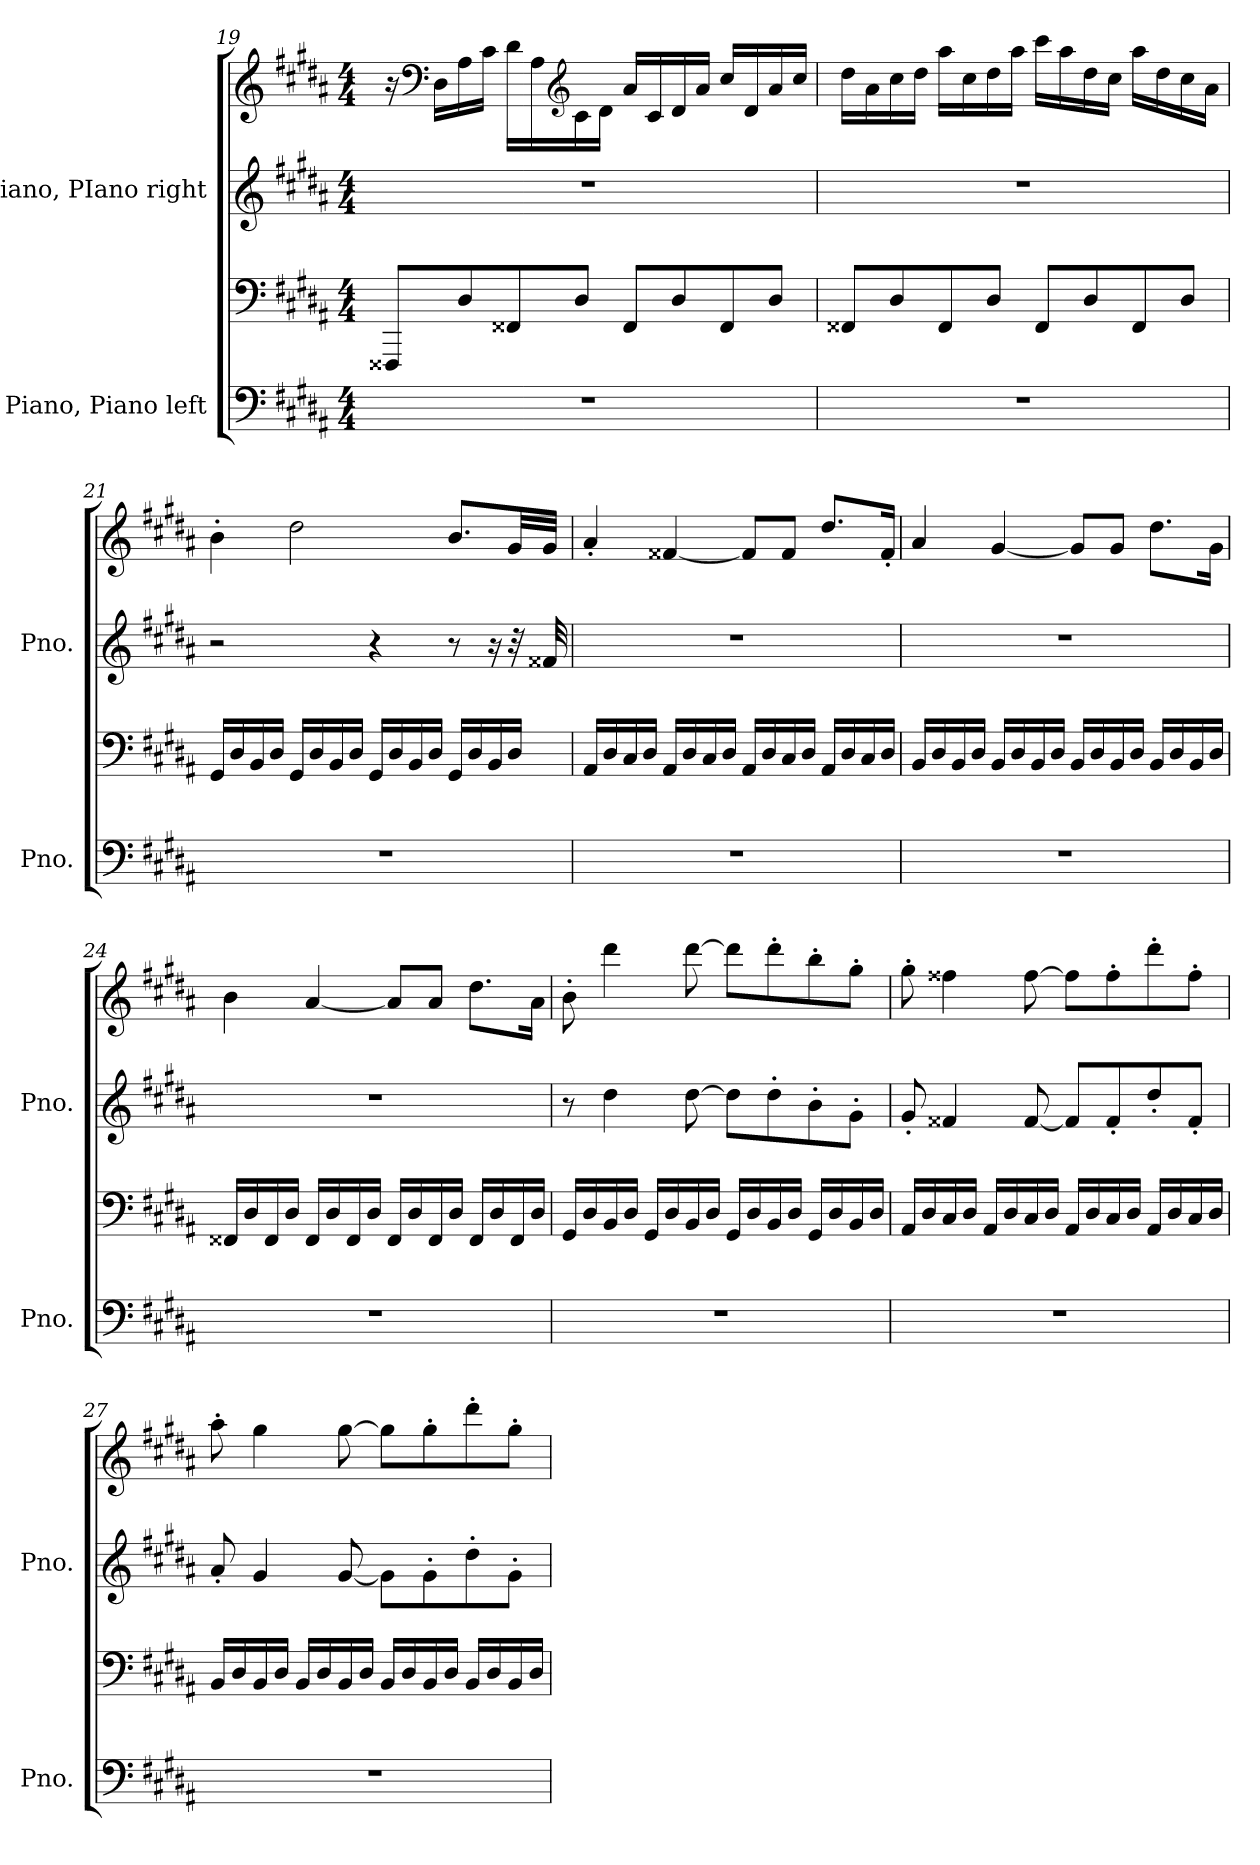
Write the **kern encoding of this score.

**kern	**kern	**kern	**kern
*part2	*part2	*part1	*part1
*staff4	*staff3	*staff2	*staff1
*I"Piano, Piano left	*	*I"Piano, PIano right	*
*I'Pno.	*	*I'Pno.	*
!!LO:PB:g=z
*clefF4	*clefF4	*clefG2	*clefG2
*k[f#c#g#d#a#]	*k[f#c#g#d#a#]	*k[f#c#g#d#a#]	*k[f#c#g#d#a#]
*M4/4	*M4/4	*M4/4	*M4/4
=19	=19	=19	=19
1r	8FFF##X/L	1r	16r
*	*	*	*clefF4
.	.	.	16D#\LL
.	8D#/	.	16A#\
.	.	.	16c#\JJ
.	8FF##X/	.	16d#\LL
.	.	.	16A#\
*	*	*	*clefG2
.	8D#/J	.	16c#\
.	.	.	16d#\JJ
.	8FF##/L	.	16a#/LL
.	.	.	16c#/
.	8D#/	.	16d#/
.	.	.	16a#/JJ
.	8FF##/	.	16cc#/LL
.	.	.	16d#/
.	8D#/J	.	16a#/
.	.	.	16cc#/JJ
=20	=20	=20	=20
1r	8FF##X/L	1r	16dd#\LL
.	.	.	16a#\
.	8D#/	.	16cc#\
.	.	.	16dd#\JJ
.	8FF##/	.	16aa#\LL
.	.	.	16cc#\
.	8D#/J	.	16dd#\
.	.	.	16aa#\JJ
.	8FF##/L	.	16ccc#\LL
.	.	.	16aa#\
.	8D#/	.	16dd#\
.	.	.	16cc#\JJ
.	8FF##/	.	16aa#\LL
.	.	.	16dd#\
.	8D#/J	.	16cc#\
.	.	.	16a#\JJ
!!LO:LB:g=z
=21	=21	=21	=21
1r	16GG#/LL	2r	4b'\
.	16D#/	.	.
.	16BB/	.	.
.	16D#/JJ	.	.
.	16GG#/LL	.	2dd#\
.	16D#/	.	.
.	16BB/	.	.
.	16D#/JJ	.	.
.	16GG#/LL	4r	.
.	16D#/	.	.
.	16BB/	.	.
.	16D#/JJ	.	.
.	16GG#/LL	8r	8.b/L
.	16D#/	.	.
.	16BB/	16r	.
.	16D#/JJ	32r	32g#/LL
.	.	32f##X/	32g#/JJJ
=22	=22	=22	=22
1r	16AA#/LL	1r	4a#'/
.	16D#/	.	.
.	16C#/	.	.
.	16D#/JJ	.	.
.	16AA#/LL	.	[4f##X/
.	16D#/	.	.
.	16C#/	.	.
.	16D#/JJ	.	.
.	16AA#/LL	.	8f##/L]
.	16D#/	.	.
.	16C#/	.	8f##/J
.	16D#/JJ	.	.
.	16AA#/LL	.	8.dd#/L
.	16D#/	.	.
.	16C#/	.	.
.	16D#/JJ	.	16f##'/Jk
!!LO:LB:g=z
=23	=23	=23	=23
1r	16BB/LL	1r	4a#/
.	16D#/	.	.
.	16BB/	.	.
.	16D#/JJ	.	.
.	16BB/LL	.	[4g#/
.	16D#/	.	.
.	16BB/	.	.
.	16D#/JJ	.	.
.	16BB/LL	.	8g#/L]
.	16D#/	.	.
.	16BB/	.	8g#/J
.	16D#/JJ	.	.
.	16BB/LL	.	8.dd#\L
.	16D#/	.	.
.	16BB/	.	.
.	16D#/JJ	.	16g#\Jk
=24	=24	=24	=24
1r	16FF##X/LL	1r	4b\
.	16D#/	.	.
.	16FF##/	.	.
.	16D#/JJ	.	.
.	16FF##/LL	.	[4a#/
.	16D#/	.	.
.	16FF##/	.	.
.	16D#/JJ	.	.
.	16FF##/LL	.	8a#/L]
.	16D#/	.	.
.	16FF##/	.	8a#/J
.	16D#/JJ	.	.
.	16FF##/LL	.	8.dd#\L
.	16D#/	.	.
.	16FF##/	.	.
.	16D#/JJ	.	16a#\Jk
!!LO:PB:g=z
=25	=25	=25	=25
1r	16GG#/LL	8r	8b'\
.	16D#/	.	.
.	16BB/	4dd#\	4ddd#\
.	16D#/JJ	.	.
.	16GG#/LL	.	.
.	16D#/	.	.
.	16BB/	[8dd#\	[8ddd#\
.	16D#/JJ	.	.
.	16GG#/LL	8dd#\L]	8ddd#\L]
.	16D#/	.	.
.	16BB/	8dd#'\	8ddd#'\
.	16D#/JJ	.	.
.	16GG#/LL	8b'\	8bb'\
.	16D#/	.	.
.	16BB/	8g#'\J	8gg#'\J
.	16D#/JJ	.	.
=26	=26	=26	=26
1r	16AA#/LL	8g#'/	8gg#'\
.	16D#/	.	.
.	16C#/	4f##X/	4ff##X\
.	16D#/JJ	.	.
.	16AA#/LL	.	.
.	16D#/	.	.
.	16C#/	[8f##/	[8ff##\
.	16D#/JJ	.	.
.	16AA#/LL	8f##/L]	8ff##\L]
.	16D#/	.	.
.	16C#/	8f##'/	8ff##'\
.	16D#/JJ	.	.
.	16AA#/LL	8dd#'/	8ddd#'\
.	16D#/	.	.
.	16C#/	8f##'/J	8ff##'\J
.	16D#/JJ	.	.
!!LO:LB:g=z
=27	=27	=27	=27
1r	16BB/LL	8a#'/	8aa#'\
.	16D#/	.	.
.	16BB/	4g#/	4gg#\
.	16D#/JJ	.	.
.	16BB/LL	.	.
.	16D#/	.	.
.	16BB/	[8g#/	[8gg#\
.	16D#/JJ	.	.
.	16BB/LL	8g#\L]	8gg#\L]
.	16D#/	.	.
.	16BB/	8g#'\	8gg#'\
.	16D#/JJ	.	.
.	16BB/LL	8dd#'\	8ddd#'\
.	16D#/	.	.
.	16BB/	8g#'\J	8gg#'\J
.	16D#/JJ	.	.
=	=	=	=
*-	*-	*-	*-
